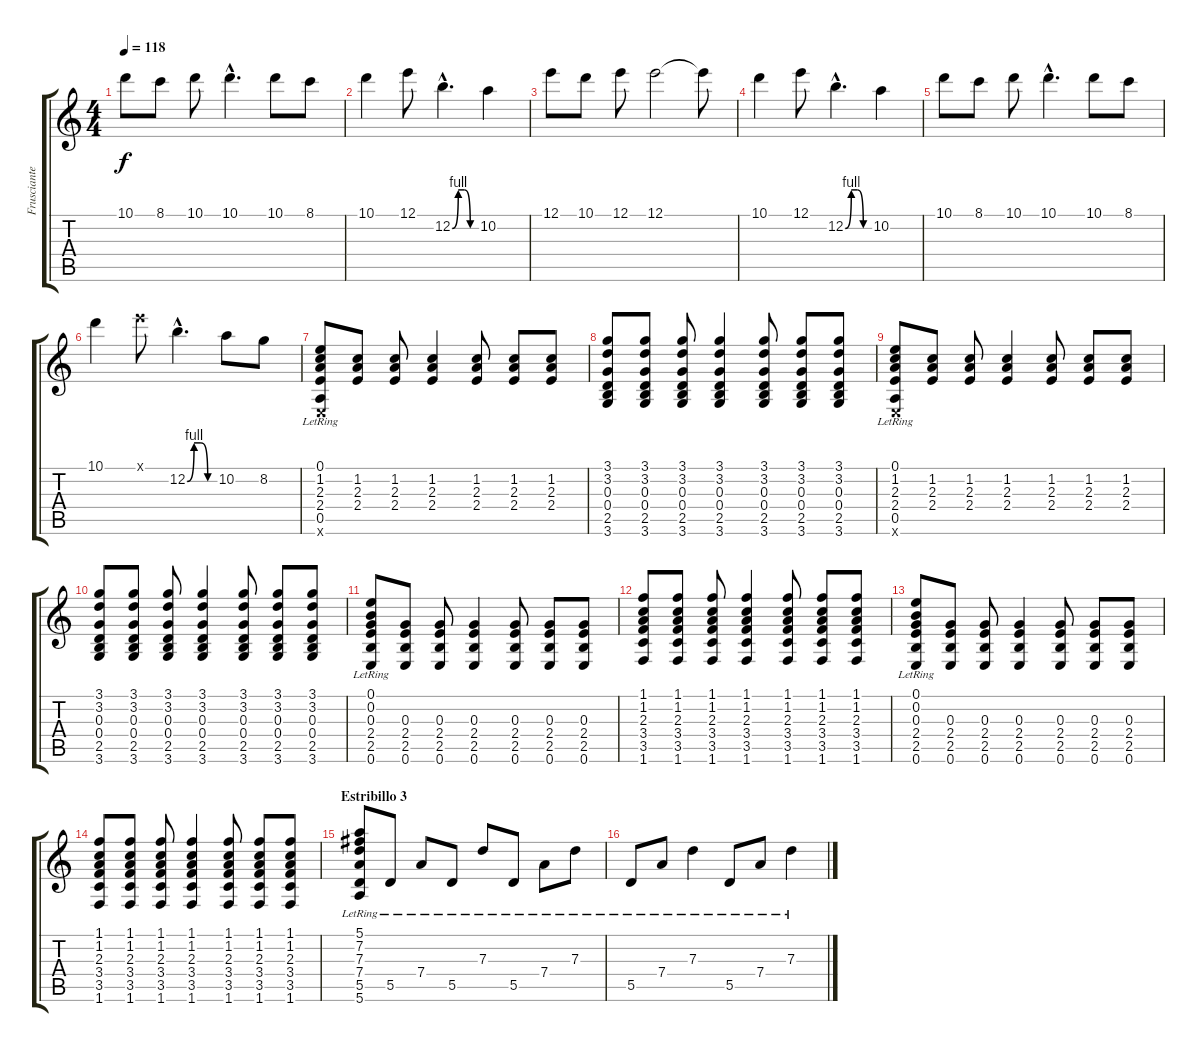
\track ("Frusciante - Guitar" "Frusciante") {instrument electricguitarclean}
\staff {score tabs}
\tuning (E4 B3 G3 D3 A2 E2) {hide}
\ts (4 4)
\tempo 118
\clef g2
\ks c
10.1.8{dy f} 8.1.8 10.1.8 10.1{hac}.4{d} 10.1.8 8.1.8 |
10.1.4 12.1.8 12.2{be (custom 0 0 15 4 30 4 45 0 60 0) hac}.4{d} 10.2.4 |
12.1.8 10.1.8 12.1.8 12.1.2 12.1{t}.8 |
10.1.4 12.1.8 12.2{be (custom 0 0 15 4 30 4 45 0 60 0) hac}.4{d} 10.2.4 |
10.1.8 8.1.8 10.1.8 10.1{hac}.4{d} 10.1.8 8.1.8 |
10.1.4 12.1{x}.8 12.2{be (custom 0 0 15 4 30 4 45 0 60 0) hac}.4{d} 10.2.8 8.2.8 |
(0.1{lr} 1.2 2.3 2.4 0.5{lr} 0.6{x}).8{volume 9 instrument distortionguitar} (1.2 2.3 2.4).8 (1.2 2.3 2.4).8 (1.2 2.3 2.4).4 (1.2 2.3 2.4).8 (1.2 2.3 2.4).8 (1.2 2.3 2.4).8 |
(3.1 3.2 0.3 0.4 2.5 3.6).8 (3.1 3.2 0.3 0.4 2.5 3.6).8 (3.1 3.2 0.3 0.4 2.5 3.6).8 (3.1 3.2 0.3 0.4 2.5 3.6).4 (3.1 3.2 0.3 0.4 2.5 3.6).8 (3.1 3.2 0.3 0.4 2.5 3.6).8 (3.1 3.2 0.3 0.4 2.5 3.6).8 |
(0.1{lr} 1.2 2.3 2.4 0.5{lr} 0.6{x}).8 (1.2 2.3 2.4).8 (1.2 2.3 2.4).8 (1.2 2.3 2.4).4 (1.2 2.3 2.4).8 (1.2 2.3 2.4).8 (1.2 2.3 2.4).8 |
(3.1 3.2 0.3 0.4 2.5 3.6).8 (3.1 3.2 0.3 0.4 2.5 3.6).8 (3.1 3.2 0.3 0.4 2.5 3.6).8 (3.1 3.2 0.3 0.4 2.5 3.6).4 (3.1 3.2 0.3 0.4 2.5 3.6).8 (3.1 3.2 0.3 0.4 2.5 3.6).8 (3.1 3.2 0.3 0.4 2.5 3.6).8 |
(0.1{lr} 0.2{lr} 0.3 2.4 2.5 0.6).8 (0.3 2.4 2.5 0.6).8 (0.3 2.4 2.5 0.6).8 (0.3 2.4 2.5 0.6).4 (0.3 2.4 2.5 0.6).8 (0.3 2.4 2.5 0.6).8 (0.3 2.4 2.5 0.6).8 |
(1.1 1.2 2.3 3.4 3.5 1.6).8 (1.1 1.2 2.3 3.4 3.5 1.6).8 (1.1 1.2 2.3 3.4 3.5 1.6).8 (1.1 1.2 2.3 3.4 3.5 1.6).4 (1.1 1.2 2.3 3.4 3.5 1.6).8 (1.1 1.2 2.3 3.4 3.5 1.6).8 (1.1 1.2 2.3 3.4 3.5 1.6).8 |
(0.1{lr} 0.2{lr} 0.3 2.4 2.5 0.6).8 (0.3 2.4 2.5 0.6).8 (0.3 2.4 2.5 0.6).8 (0.3 2.4 2.5 0.6).4 (0.3 2.4 2.5 0.6).8 (0.3 2.4 2.5 0.6).8 (0.3 2.4 2.5 0.6).8 |
(1.1 1.2 2.3 3.4 3.5 1.6).8 (1.1 1.2 2.3 3.4 3.5 1.6).8 (1.1 1.2 2.3 3.4 3.5 1.6).8 (1.1 1.2 2.3 3.4 3.5 1.6).4 (1.1 1.2 2.3 3.4 3.5 1.6).8 (1.1 1.2 2.3 3.4 3.5 1.6).8 (1.1 1.2 2.3 3.4 3.5 1.6).8 |
\section ("" "Estribillo 3")
(5.1{lr} 7.2{lr} 7.3{lr} 7.4{lr} 5.5{lr} 5.6).8{volume 16 instrument electricguitarclean} 5.5{lr}.8 7.4{lr}.8 5.5{lr}.8 7.3{lr}.8 5.5{lr}.8 7.4{lr}.8 7.3{lr}.8 |
5.5{lr}.8 7.4{lr}.8 7.3{lr}.4 5.5{lr}.8 7.4{lr}.8 7.3{lr}.4
